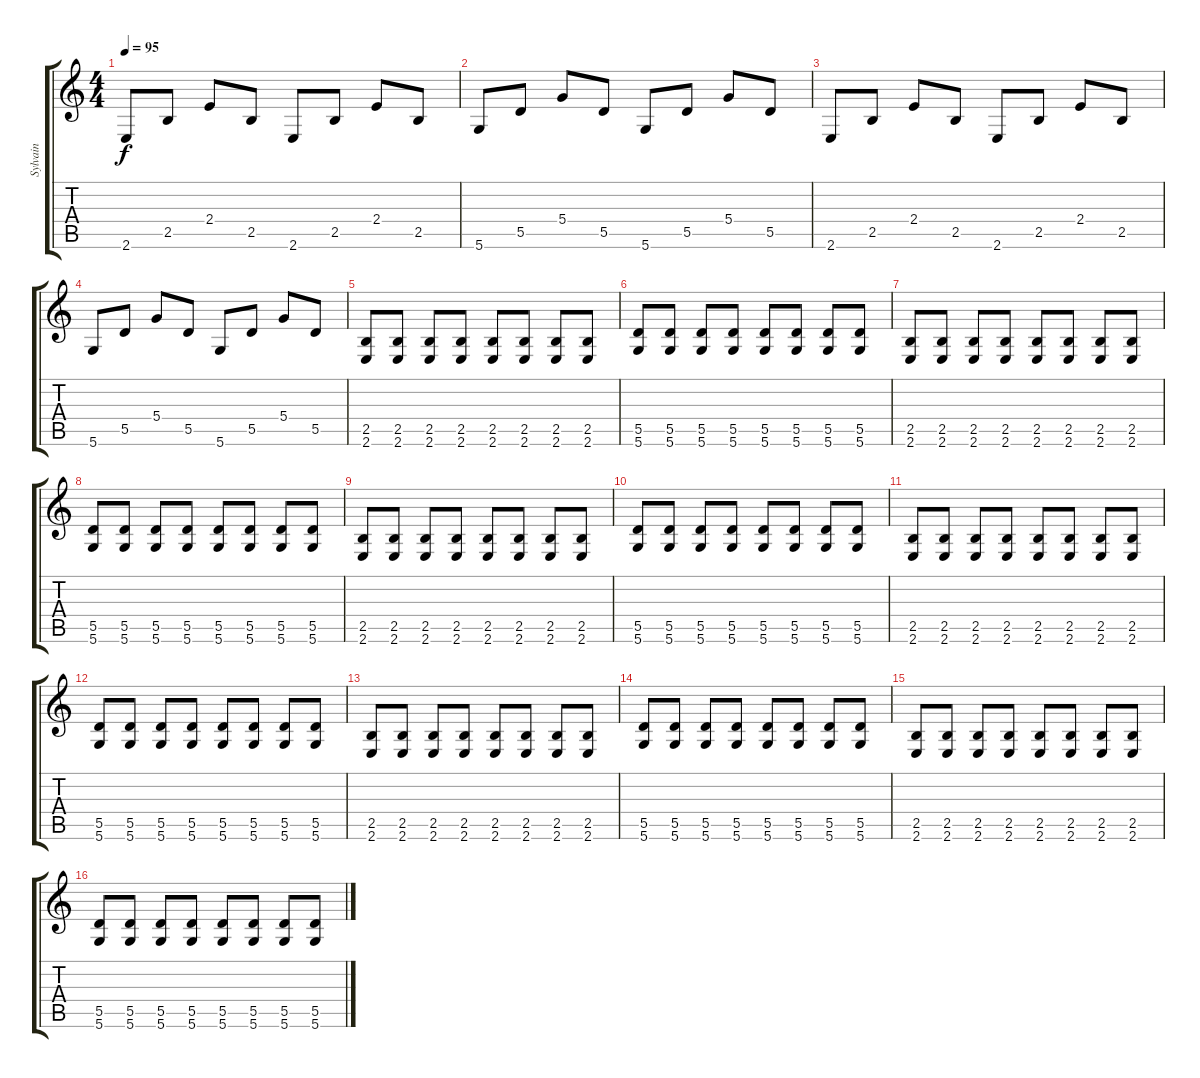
\track ("Sylvain" "Sylvain") {instrument electricguitarmuted}
\staff {score tabs}
\tuning (E4 B3 G3 D3 A2 D2) {hide}
\ts (4 4)
\tempo 95
\clef g2
\ks c
2.6.8{dy f instrument electricguitarmuted} 2.5.8 2.4.8 2.5.8 2.6.8 2.5.8 2.4.8 2.5.8 |
5.6.8 5.5.8 5.4.8 5.5.8 5.6.8 5.5.8 5.4.8 5.5.8 |
2.6.8 2.5.8 2.4.8 2.5.8 2.6.8 2.5.8 2.4.8 2.5.8 |
5.6.8 5.5.8 5.4.8 5.5.8 5.6.8 5.5.8 5.4.8 5.5.8 |
(2.5 2.6).8 (2.5 2.6).8 (2.5 2.6).8 (2.5 2.6).8 (2.5 2.6).8 (2.5 2.6).8 (2.5 2.6).8 (2.5 2.6).8 |
(5.5 5.6).8 (5.5 5.6).8 (5.5 5.6).8 (5.5 5.6).8 (5.5 5.6).8 (5.5 5.6).8 (5.5 5.6).8 (5.5 5.6).8 |
(2.5 2.6).8 (2.5 2.6).8 (2.5 2.6).8 (2.5 2.6).8 (2.5 2.6).8 (2.5 2.6).8 (2.5 2.6).8 (2.5 2.6).8 |
(5.5 5.6).8 (5.5 5.6).8 (5.5 5.6).8 (5.5 5.6).8 (5.5 5.6).8 (5.5 5.6).8 (5.5 5.6).8 (5.5 5.6).8 |
(2.5 2.6).8 (2.5 2.6).8 (2.5 2.6).8 (2.5 2.6).8 (2.5 2.6).8 (2.5 2.6).8 (2.5 2.6).8 (2.5 2.6).8 |
(5.5 5.6).8 (5.5 5.6).8 (5.5 5.6).8 (5.5 5.6).8 (5.5 5.6).8 (5.5 5.6).8 (5.5 5.6).8 (5.5 5.6).8 |
(2.5 2.6).8 (2.5 2.6).8 (2.5 2.6).8 (2.5 2.6).8 (2.5 2.6).8 (2.5 2.6).8 (2.5 2.6).8 (2.5 2.6).8 |
(5.5 5.6).8 (5.5 5.6).8 (5.5 5.6).8 (5.5 5.6).8 (5.5 5.6).8 (5.5 5.6).8 (5.5 5.6).8 (5.5 5.6).8 |
(2.5 2.6).8 (2.5 2.6).8 (2.5 2.6).8 (2.5 2.6).8 (2.5 2.6).8 (2.5 2.6).8 (2.5 2.6).8 (2.5 2.6).8 |
(5.5 5.6).8 (5.5 5.6).8 (5.5 5.6).8 (5.5 5.6).8 (5.5 5.6).8 (5.5 5.6).8 (5.5 5.6).8 (5.5 5.6).8 |
(2.5 2.6).8 (2.5 2.6).8 (2.5 2.6).8 (2.5 2.6).8 (2.5 2.6).8 (2.5 2.6).8 (2.5 2.6).8 (2.5 2.6).8 |
(5.5 5.6).8 (5.5 5.6).8 (5.5 5.6).8 (5.5 5.6).8 (5.5 5.6).8 (5.5 5.6).8 (5.5 5.6).8 (5.5 5.6).8
